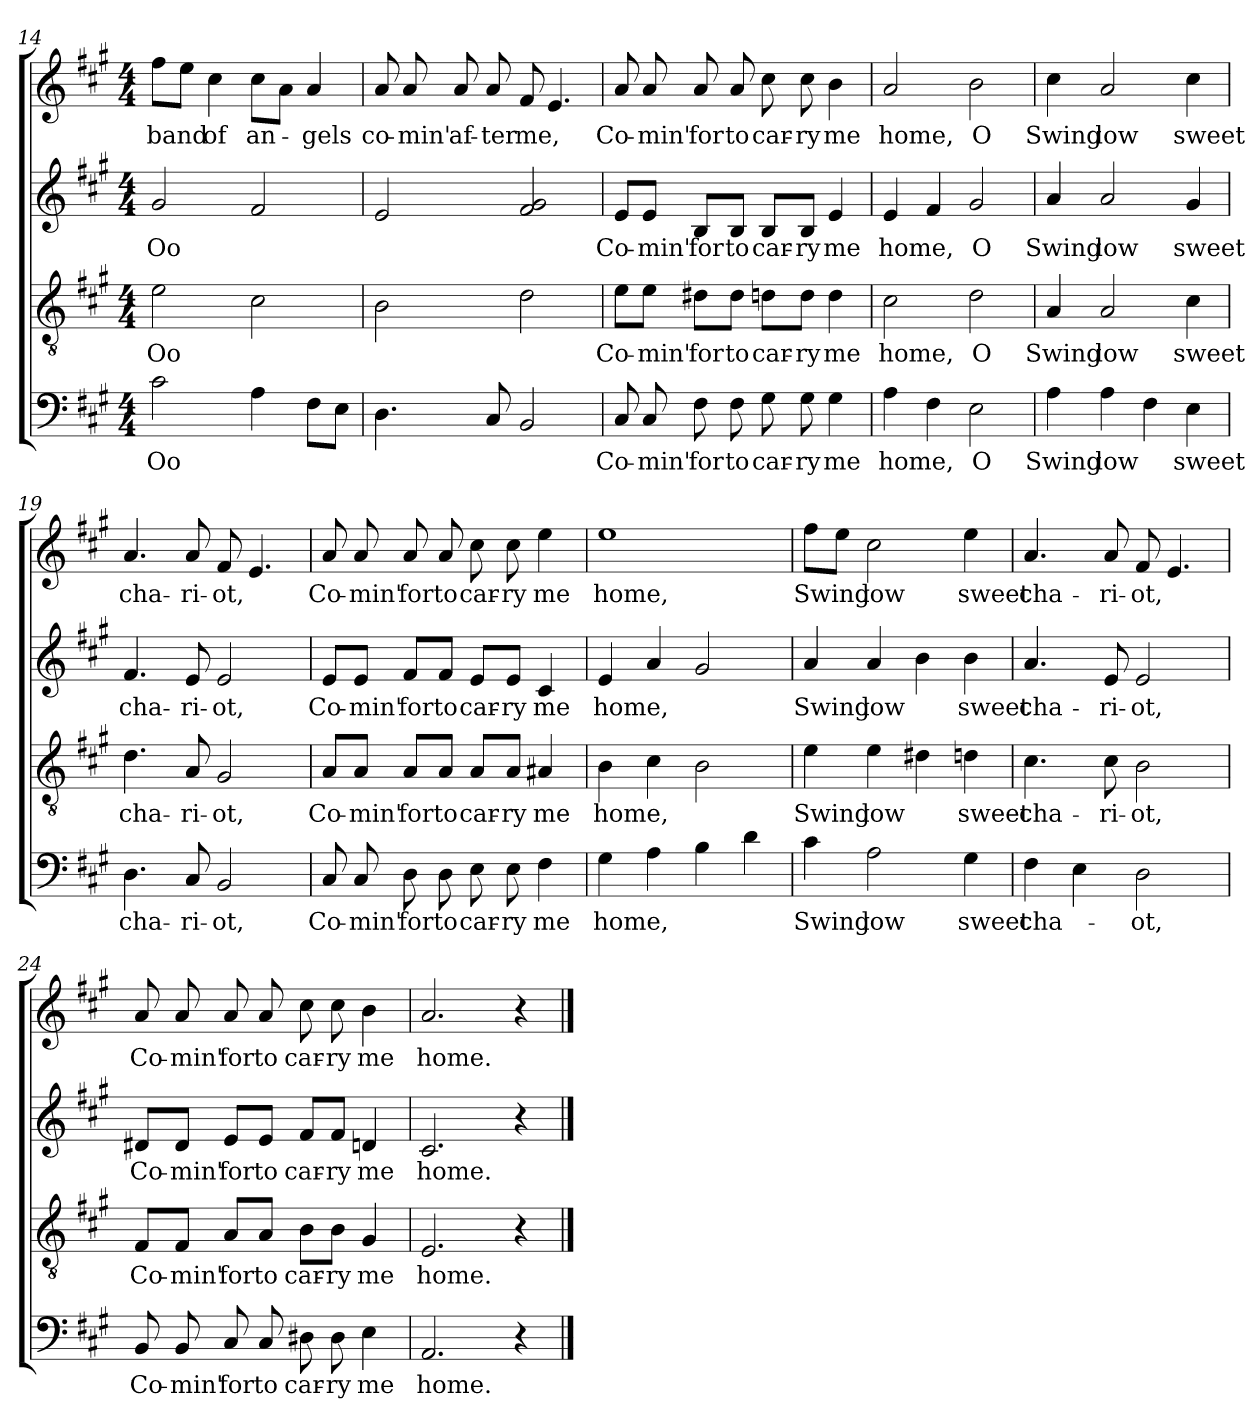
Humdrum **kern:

**kern	**text	**kern	**text	**kern	**text	**kern	**text
*part4	*part4	*part3	*part3	*part2	*part2	*part1	*part1
*staff4	*staff4	*staff3	*staff3	*staff2	*staff2	*staff1	*staff1
!!LO:LB:g=z
*clefF4	*	*clefGv2	*	*clefG2	*	*clefG2	*
*k[f#c#g#]	*	*k[f#c#g#]	*	*k[f#c#g#]	*	*k[f#c#g#]	*
*A:	*	*A:	*	*A:	*	*A:	*
*M4/4	*	*M4/4	*	*M4/4	*	*M4/4	*
=14	=14	=14	=14	=14	=14	=14	=14
!	!LO:LY:b	!	!LO:LY:b	!	!LO:LY:b	!	!LO:LY:b
2c#\	Oo	2e\	Oo	2g#/	Oo	8ff#\L	band
.	.	.	.	.	.	8ee\J	.
!	!	!	!	!	!	!	!LO:LY:b
.	.	.	.	.	.	4cc#\	of
!	!	!	!	!	!	!	!LO:LY:b
4A\	.	2c#\	.	2f#/	.	8cc#\L	an-
.	.	.	.	.	.	8a\J	.
!	!	!	!	!	!	!	!LO:LY:b
8F#\L	.	.	.	.	.	4a/	-gels
8E\J	.	.	.	.	.	.	.
=15	=15	=15	=15	=15	=15	=15	=15
!	!	!	!	!	!	!	!LO:LY:b
4.D\	.	2B\	.	2e/	.	8a/	co-
!	!	!	!	!	!	!	!LO:LY:b
.	.	.	.	.	.	8a/	-min'
!	!	!	!	!	!	!	!LO:LY:b
.	.	.	.	.	.	8a/	af-
!	!	!	!	!	!	!	!LO:LY:b
8C#/	.	.	.	.	.	8a/	-ter
!	!	!	!	!	!	!	!LO:LY:b
2BB/	.	2d\	.	2f#/ 2g#/	.	8f#/	me,
.	.	.	.	.	.	4.e/	.
=16	=16	=16	=16	=16	=16	=16	=16
!	!LO:LY:b	!	!LO:LY:b	!	!LO:LY:b	!	!LO:LY:b
8C#/	Co-	8e\L	Co-	8e/L	Co-	8a/	Co-
!	!LO:LY:b	!	!LO:LY:b	!	!LO:LY:b	!	!LO:LY:b
8C#/	-min'	8e\J	-min'	8e/J	-min'	8a/	-min'
!	!LO:LY:b	!	!LO:LY:b	!	!LO:LY:b	!	!LO:LY:b
8F#\	for	8d#X\L	for	8B/L	for	8a/	for
!	!LO:LY:b	!	!LO:LY:b	!	!LO:LY:b	!	!LO:LY:b
8F#\	to	8d#\J	to	8B/J	to	8a/	to
!	!LO:LY:b	!	!LO:LY:b	!	!LO:LY:b	!	!LO:LY:b
8G#\	car-	8dn\L	car-	8B/L	car-	8cc#\	car-
!	!LO:LY:b	!	!LO:LY:b	!	!LO:LY:b	!	!LO:LY:b
8G#\	-ry	8d\J	-ry	8B/J	-ry	8cc#\	-ry
!	!LO:LY:b	!	!LO:LY:b	!	!LO:LY:b	!	!LO:LY:b
4G#\	me	4d\	me	4e/	me	4b\	me
=17	=17	=17	=17	=17	=17	=17	=17
!	!LO:LY:b	!	!LO:LY:b	!	!LO:LY:b	!	!LO:LY:b
4A\	home,	2c#\	home,	4e/	home,	2a/	home,
4F#\	.	.	.	4f#/	.	.	.
!	!LO:LY:b	!	!LO:LY:b	!	!LO:LY:b	!	!LO:LY:b
2E\	O	2d\	O	2g#/	O	2b\	O
!!LO:PB:g=z
=18	=18	=18	=18	=18	=18	=18	=18
!	!LO:LY:b	!	!LO:LY:b	!	!LO:LY:b	!	!LO:LY:b
4A\	Swing	4A/	Swing	4a/	Swing	4cc#\	Swing
!	!LO:LY:b	!	!LO:LY:b	!	!LO:LY:b	!	!LO:LY:b
4A\	low	2A/	low	2a/	low	2a/	low
4F#\	.	.	.	.	.	.	.
!	!LO:LY:b	!	!LO:LY:b	!	!LO:LY:b	!	!LO:LY:b
4E\	sweet	4c#\	sweet	4g#/	sweet	4cc#\	sweet
=19	=19	=19	=19	=19	=19	=19	=19
!	!LO:LY:b	!	!LO:LY:b	!	!LO:LY:b	!	!LO:LY:b
4.D\	cha-	4.d\	cha-	4.f#/	cha-	4.a/	cha-
!	!LO:LY:b	!	!LO:LY:b	!	!LO:LY:b	!	!LO:LY:b
8C#/	-ri-	8A/	-ri-	8e/	-ri-	8a/	-ri-
!	!LO:LY:b	!	!LO:LY:b	!	!LO:LY:b	!	!LO:LY:b
2BB/	-ot,	2G#/	-ot,	2e/	-ot,	8f#/	-ot,
.	.	.	.	.	.	4.e/	.
=20	=20	=20	=20	=20	=20	=20	=20
!	!LO:LY:b	!	!LO:LY:b	!	!LO:LY:b	!	!LO:LY:b
8C#/	Co-	8A/L	Co-	8e/L	Co-	8a/	Co-
!	!LO:LY:b	!	!LO:LY:b	!	!LO:LY:b	!	!LO:LY:b
8C#/	-min'	8A/J	-min'	8e/J	-min'	8a/	-min'
!	!LO:LY:b	!	!LO:LY:b	!	!LO:LY:b	!	!LO:LY:b
8D\	for	8A/L	for	8f#/L	for	8a/	for
!	!LO:LY:b	!	!LO:LY:b	!	!LO:LY:b	!	!LO:LY:b
8D\	to	8A/J	to	8f#/J	to	8a/	to
!	!LO:LY:b	!	!LO:LY:b	!	!LO:LY:b	!	!LO:LY:b
8E\	car-	8A/L	car-	8e/L	car-	8cc#\	car-
!	!LO:LY:b	!	!LO:LY:b	!	!LO:LY:b	!	!LO:LY:b
8E\	-ry	8A/J	-ry	8e/J	-ry	8cc#\	-ry
!	!LO:LY:b	!	!LO:LY:b	!	!LO:LY:b	!	!LO:LY:b
4F#\	me	4A#X/	me	4c#/	me	4ee\	me
=21	=21	=21	=21	=21	=21	=21	=21
!	!LO:LY:b	!	!LO:LY:b	!	!LO:LY:b	!	!LO:LY:b
4G#\	home,	4B\	home,	4e/	home,	1ee	home,
4A\	.	4c#\	.	4a/	.	.	.
4B\	.	2B\	.	2g#/	.	.	.
4d\	.	.	.	.	.	.	.
!!LO:LB:g=z
=22	=22	=22	=22	=22	=22	=22	=22
!	!LO:LY:b	!	!LO:LY:b	!	!LO:LY:b	!	!LO:LY:b
4c#\	Swing	4e\	Swing	4a/	Swing	8ff#\L	Swing
.	.	.	.	.	.	8ee\J	.
!	!LO:LY:b	!	!LO:LY:b	!	!LO:LY:b	!	!LO:LY:b
2A\	low	4e\	low	4a/	low	2cc#\	low
.	.	4d#X\	.	4b\	.	.	.
!	!LO:LY:b	!	!LO:LY:b	!	!LO:LY:b	!	!LO:LY:b
4G#\	sweet	4dn\	sweet	4b\	sweet	4ee\	sweet
=23	=23	=23	=23	=23	=23	=23	=23
!	!LO:LY:b	!	!LO:LY:b	!	!LO:LY:b	!	!LO:LY:b
4F#\	cha-	4.c#\	cha-	4.a/	cha-	4.a/	cha-
4E\	.	.	.	.	.	.	.
!	!	!	!LO:LY:b	!	!LO:LY:b	!	!LO:LY:b
.	.	8c#\	-ri-	8e/	-ri-	8a/	-ri-
!	!LO:LY:b	!	!LO:LY:b	!	!LO:LY:b	!	!LO:LY:b
2D\	-ot,	2B\	-ot,	2e/	-ot,	8f#/	-ot,
.	.	.	.	.	.	4.e/	.
=24	=24	=24	=24	=24	=24	=24	=24
!	!LO:LY:b	!	!LO:LY:b	!	!LO:LY:b	!	!LO:LY:b
8BB/	Co-	8F#/L	Co-	8d#X/L	Co-	8a/	Co-
!	!LO:LY:b	!	!LO:LY:b	!	!LO:LY:b	!	!LO:LY:b
8BB/	-min'	8F#/J	-min'	8d#/J	-min'	8a/	-min'
!	!LO:LY:b	!	!LO:LY:b	!	!LO:LY:b	!	!LO:LY:b
8C#/	for	8A/L	for	8e/L	for	8a/	for
!	!LO:LY:b	!	!LO:LY:b	!	!LO:LY:b	!	!LO:LY:b
8C#/	to	8A/J	to	8e/J	to	8a/	to
!	!LO:LY:b	!	!LO:LY:b	!	!LO:LY:b	!	!LO:LY:b
8D#X\	car-	8B\L	car-	8f#/L	car-	8cc#\	car-
!	!LO:LY:b	!	!LO:LY:b	!	!LO:LY:b	!	!LO:LY:b
8D#\	-ry	8B\J	-ry	8f#/J	-ry	8cc#\	-ry
!	!LO:LY:b	!	!LO:LY:b	!	!LO:LY:b	!	!LO:LY:b
4E\	me	4G#/	me	4dn/	me	4b\	me
=25	=25	=25	=25	=25	=25	=25	=25
!	!LO:LY:b	!	!LO:LY:b	!	!LO:LY:b	!	!LO:LY:b
2.AA/	home.	2.E/	home.	2.c#/	home.	2.a/	home.
4r	.	4r	.	4r	.	4r	.
==	==	==	==	==	==	==	==
*-	*-	*-	*-	*-	*-	*-	*-
